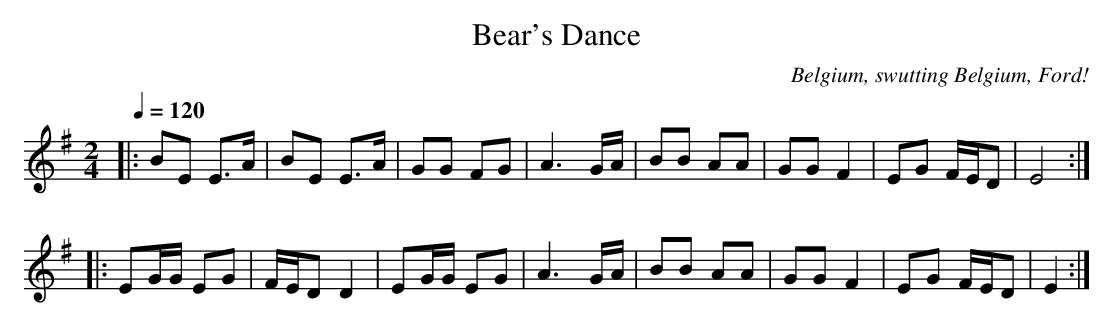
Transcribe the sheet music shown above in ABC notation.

X:1
T:Bear's Dance
O:Belgium, swutting Belgium, Ford!
M:2/4
L:1/16
Q:1/4=120
K:Em
|:\
B2E2 E3A | B2E2 E3A | G2G2 F2G2 | A6 GA |\
B2B2 A2A2 | G2G2 F4 | E2G2 FED2 | E8 :|
|:\
E2GG E2G2 | FED2 D4 | E2GG E2G2 | A6 GA |\
B2B2 A2A2 | G2G2 F4 | E2G2 FED2 | E4 :|
